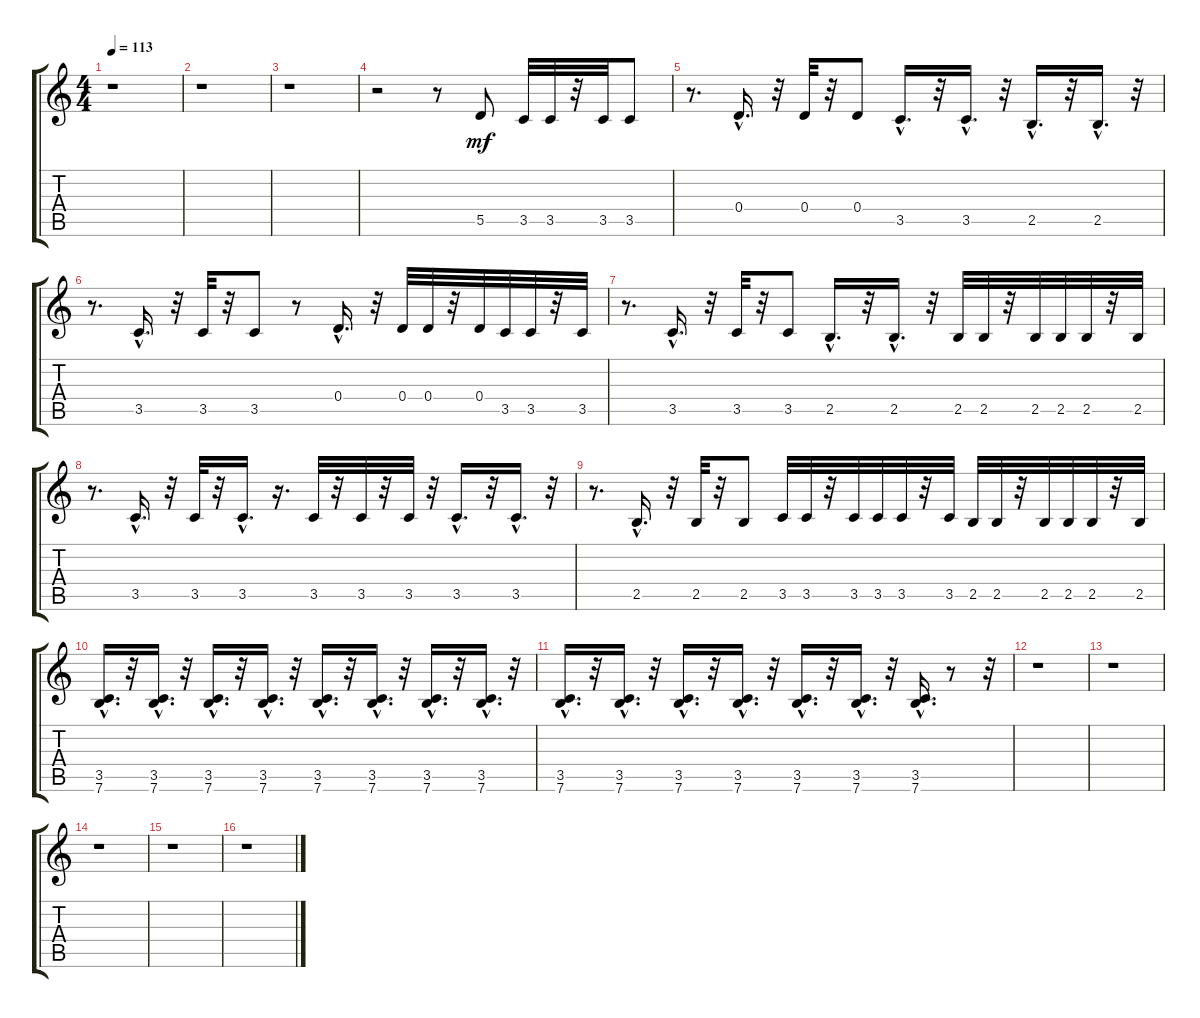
\track "" {instrument acousticguitarnylon}
\staff {score tabs}
\tuning (E4 B3 G3 D3 A2 E2) {hide}
\ts (4 4)
\tempo 113
\clef g2
\ks c
r.1{dy mf} |
r.1 |
r.1 |
r.2 r.8 5.5.8 3.5.32 3.5.32 r.32 3.5.32 3.5.8 |
r.8{d} 0.4{hac}.16{d} r.32 0.4.32 r.32 0.4.8 3.5{hac}.16{d} r.32 3.5{hac}.16{d} r.32 2.5{hac}.16{d} r.32 2.5{hac}.16{d} r.32 |
r.8{d} 3.5{hac}.16{d} r.32 3.5.32 r.32 3.5.8 r.8 0.4{hac}.16{d} r.32 0.4.32 0.4.32 r.32 0.4.32 3.5.32 3.5.32 r.32 3.5.32 |
r.8{d} 3.5{hac}.16{d} r.32 3.5.32 r.32 3.5.8 2.5{hac}.16{d} r.32 2.5{hac}.16{d} r.32 2.5.32 2.5.32 r.32 2.5.32 2.5.32 2.5.32 r.32 2.5.32 |
r.8{d} 3.5{hac}.16{d} r.32 3.5.32 r.32 3.5{hac}.16{d} r.16{d} 3.5.32 r.32 3.5.32 r.32 3.5.32 r.32 3.5{hac}.16{d} r.32 3.5{hac}.16{d} r.32 |
r.8{d} 2.5{hac}.16{d} r.32 2.5.32 r.32 2.5.8 3.5.32 3.5.32 r.32 3.5.32 3.5.32 3.5.32 r.32 3.5.32 2.5.32 2.5.32 r.32 2.5.32 2.5.32 2.5.32 r.32 2.5.32 |
(3.5{hac} 7.6{hac}).16{d} r.32 (3.5{hac} 7.6{hac}).16{d} r.32 (3.5{hac} 7.6{hac}).16{d} r.32 (3.5{hac} 7.6{hac}).16{d} r.32 (3.5{hac} 7.6{hac}).16{d} r.32 (3.5{hac} 7.6{hac}).16{d} r.32 (3.5{hac} 7.6{hac}).16{d} r.32 (3.5{hac} 7.6{hac}).16{d} r.32 |
(3.5{hac} 7.6{hac}).16{d} r.32 (3.5{hac} 7.6{hac}).16{d} r.32 (3.5{hac} 7.6{hac}).16{d} r.32 (3.5{hac} 7.6{hac}).16{d} r.32 (3.5{hac} 7.6{hac}).16{d} r.32 (3.5{hac} 7.6{hac}).16{d} r.32 (3.5{hac} 7.6{hac}).16{d} r.8 r.32 |
r.1 |
r.1 |
r.1 |
r.1 |
r.1
